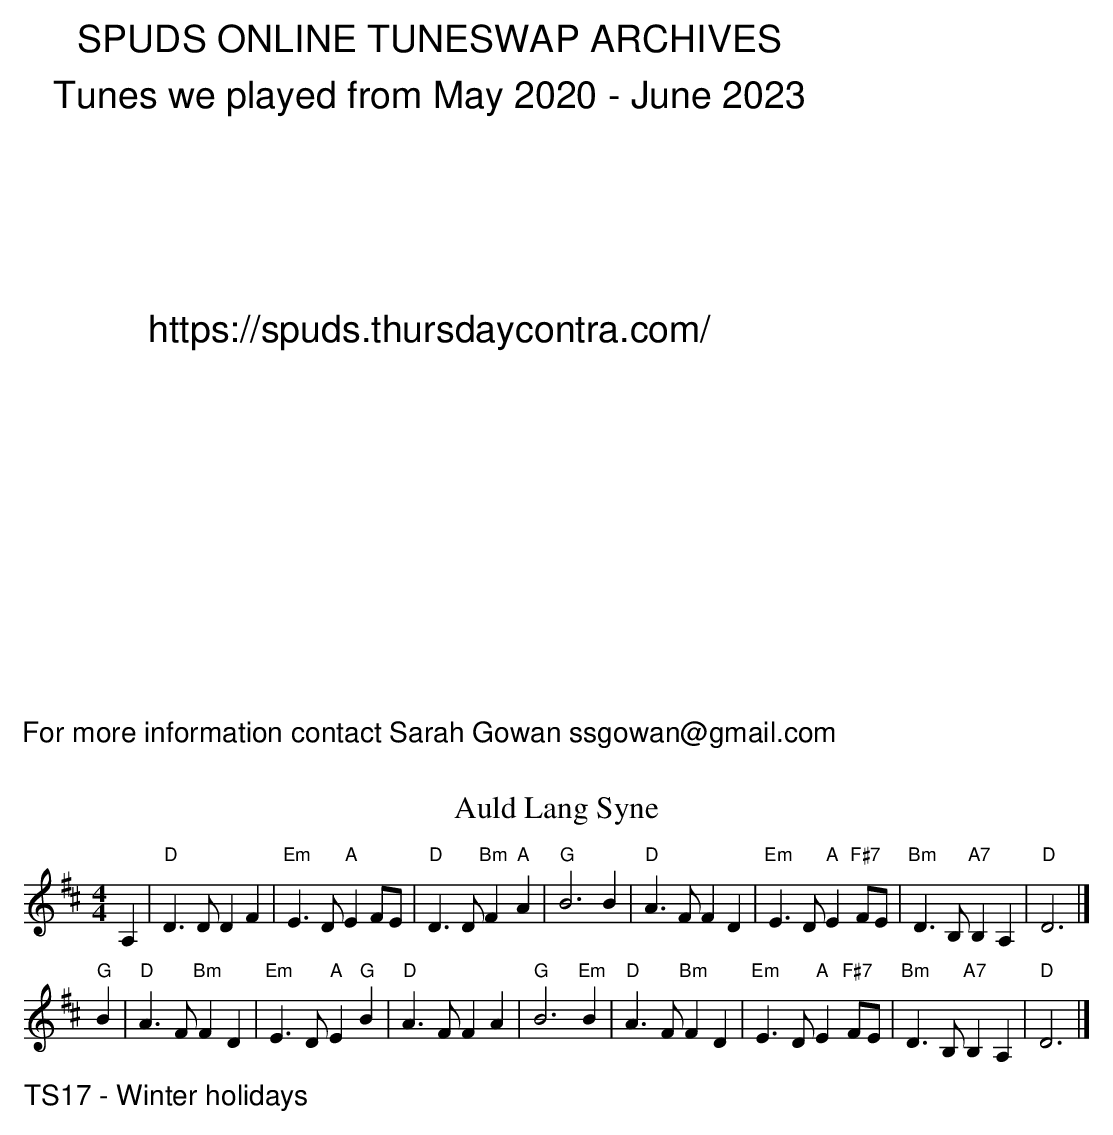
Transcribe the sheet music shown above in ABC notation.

X:1
T:Auld Lang Syne
M:4/4
L:1/8
K:D
A,2|"D"D3D D2F2|"Em"E3D "A"E2FE|"D"D3D "Bm"F2"A"A2|"G"B6 B2|\
"D"A3F F2D2|"Em"E3D "A"E2"F#7"FE|"Bm"D3B, "A7"B,2A,2|"D"D6|]
"G"B2|"D"A3F "Bm"F2D2|"Em"E3D "A"E2"G"B2|"D"A3F F2A2|"G"B6 "Em"B2|\
"D"A3F "Bm"F2D2|"Em"E3D "A"E2"F#7"FE|"Bm"D3B, "A7"B,2A,2|"D"D6|]
